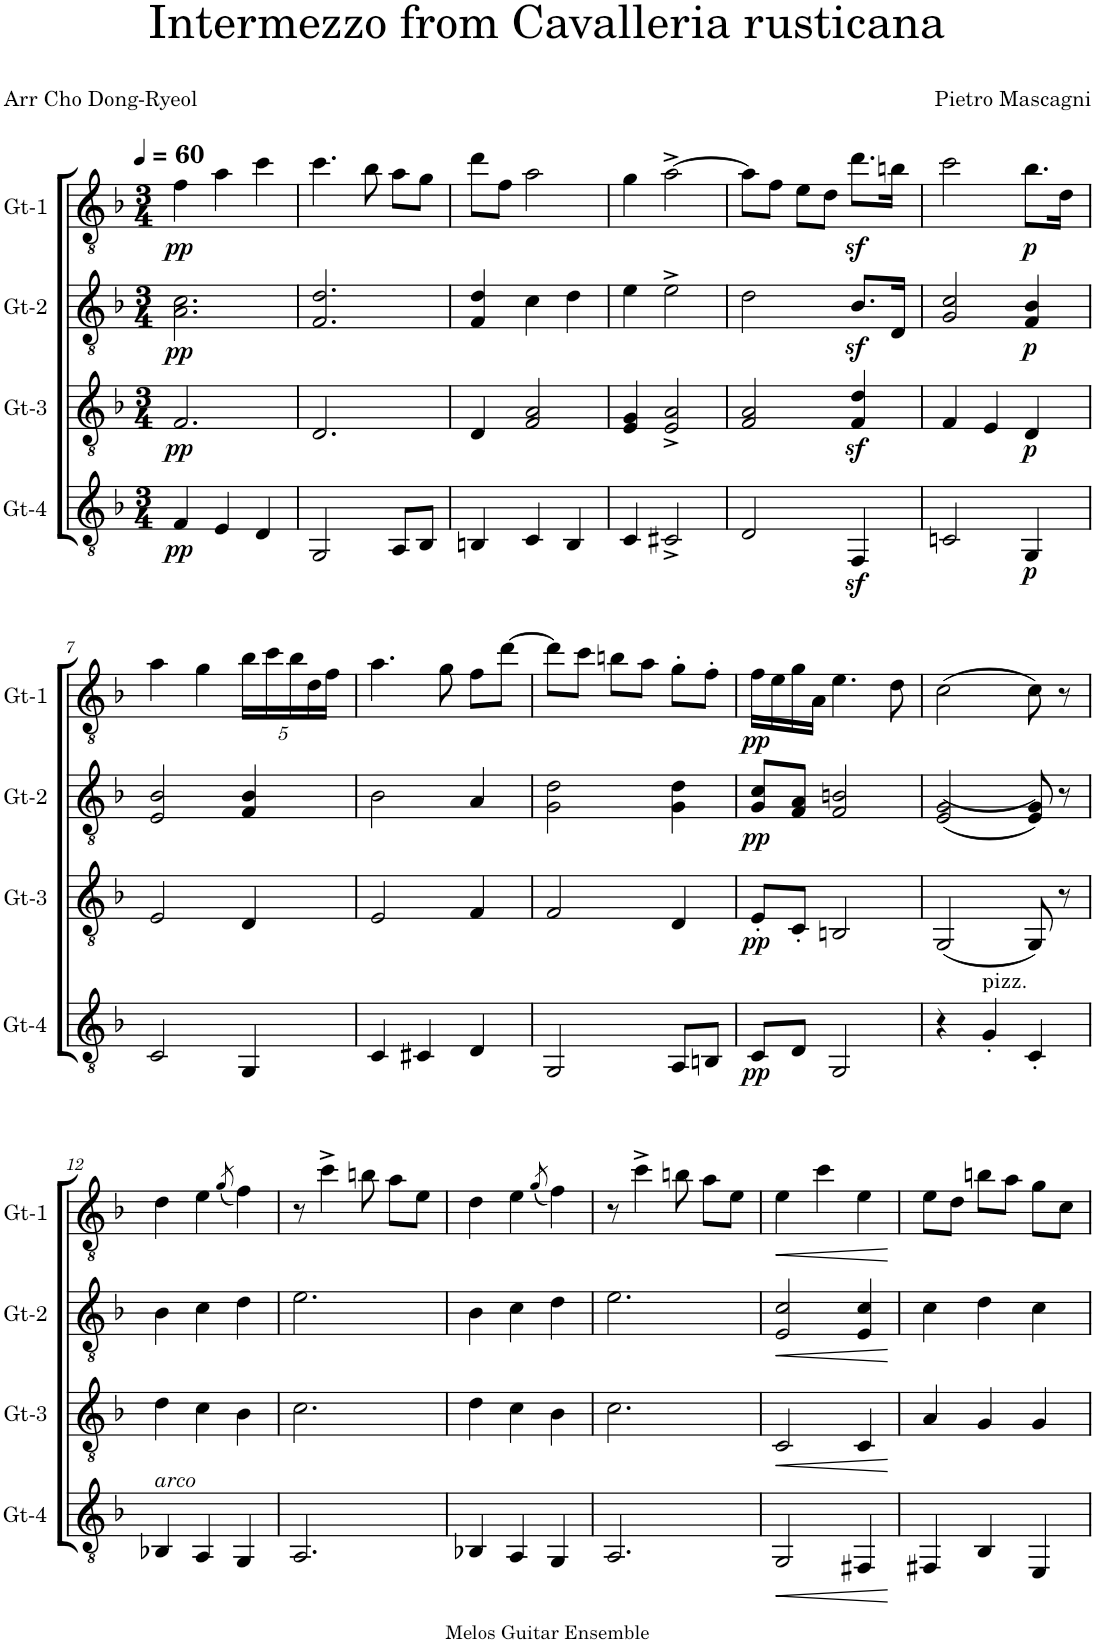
**kern	**dynam	**kern	**dynam	**kern	**dynam	**kern	**dynam
*part4	*part4	*part3	*part3	*part2	*part2	*part1	*part1
*staff4	*staff4	*staff3	*staff3	*staff2	*staff2	*staff1	*staff1
*I"Gt-4	*	*I"Gt-3	*	*I"Gt-2	*	*I"Gt-1	*
*I'Gt-4	*	*I'Gt-3	*	*I'Gt-2	*	*I'Gt-1	*
*clefGv2	*	*clefGv2	*	*clefGv2	*	*clefGv2	*
*k[b-]	*	*k[b-]	*	*k[b-]	*	*k[b-]	*
*M3/4	*	*M3/4	*	*M3/4	*	*M3/4	*
*MM60	*	*MM60	*	*MM60	*	*MM60	*
=1	=1	=1	=1	=1	=1	=1	=1
!	!LO:DY:b	!	!LO:DY:b	!	!LO:DY:b	!	!LO:DY:b
4F/	pp	2.F/	pp	2.A\ 2.c\	pp	4f\	pp
4E/	.	.	.	.	.	4a\	.
4D/	.	.	.	.	.	4cc\	.
=2	=2	=2	=2	=2	=2	=2	=2
2GG/	.	2.D/	.	2.F/ 2.d/	.	4.cc\	.
.	.	.	.	.	.	8b-\	.
8AA/L	.	.	.	.	.	8a\L	.
8BB-/J	.	.	.	.	.	8g\J	.
=3	=3	=3	=3	=3	=3	=3	=3
4BBn/	.	4D/	.	4F/ 4d/	.	8dd\L	.
.	.	.	.	.	.	8f\J	.
4C/	.	2F/ 2A/	.	4c\	.	2a\	.
4BB/	.	.	.	4d\	.	.	.
=4	=4	=4	=4	=4	=4	=4	=4
4C/	.	4E/ 4G/	.	4e\	.	4g\	.
2C#X^/	.	2E/^ 2A/^	.	2e^\	.	[2a^\	.
=5	=5	=5	=5	=5	=5	=5	=5
2D/	.	2F/ 2A/	.	2d\	.	8a\L]	.
.	.	.	.	.	.	8f\J	.
.	.	.	.	.	.	8e\L	.
.	.	.	.	.	.	8d\J	.
4FFz</	.	4F/z< 4d/z<	.	8.B-z</L	.	8.ddz<\L	.
.	.	.	.	16D/Jk	.	16bn\Jk	.
=6	=6	=6	=6	=6	=6	=6	=6
2Cn/	.	4F/	.	2G/ 2c/	.	2cc\	.
.	.	4E/	.	.	.	.	.
!	!LO:DY:b	!	!LO:DY:b	!	!LO:DY:b	!	!LO:DY:b
4GG/	p	4D/	p	4F/ 4B-/	p	8.b-\L	p
.	.	.	.	.	.	16d\Jk	.
!!LO:LB:g=z
=7	=7	=7	=7	=7	=7	=7	=7
2C/	.	2E/	.	2E/ 2B-/	.	4a\	.
.	.	.	.	.	.	4g\	.
*	*	*	*	*	*	*Xbrackettup	*
4GG/	.	4D/	.	4F/ 4B-/	.	20b-\LL	.
.	.	.	.	.	.	20cc\	.
.	.	.	.	.	.	20b-\	.
.	.	.	.	.	.	20d\	.
.	.	.	.	.	.	20f\JJ	.
=8	=8	=8	=8	=8	=8	=8	=8
4C/	.	2E/	.	2B-\	.	4.a\	.
4C#X/	.	.	.	.	.	.	.
.	.	.	.	.	.	8g\	.
4D/	.	4F/	.	4A/	.	8f\L	.
.	.	.	.	.	.	[8dd\J	.
=9	=9	=9	=9	=9	=9	=9	=9
2GG/	.	2F/	.	2G\ 2d\	.	8dd\L]	.
.	.	.	.	.	.	8cc\J	.
.	.	.	.	.	.	8bn\L	.
.	.	.	.	.	.	8a\J	.
8AA/L	.	4D/	.	4G\ 4d\	.	8g'\L	.
8BBn/J	.	.	.	.	.	8f'\J	.
=10	=10	=10	=10	=10	=10	=10	=10
!	!LO:DY:b	!	!LO:DY:b	!	!LO:DY:b	!	!LO:DY:b
8C/L	pp	8E'/L	pp	8G/ 8c/L	pp	16f\LL	pp
.	.	.	.	.	.	16e\	.
8D/J	.	8C'/J	.	8F/ 8A/J	.	16g\	.
.	.	.	.	.	.	16A\JJ	.
2GG/	.	2BBn/	.	2F/ 2Bn/	.	4.e\	.
.	.	.	.	.	.	8d\	.
=11	=11	=11	=11	=11	=11	=11	=11
4r	.	(2GG/	.	((2E/ 2G/	.	(2c\	.
!LO:TX:a:t=pizz.	!	!	!	!	!	!	!
4G'/	.	.	.	.	.	.	.
4C'/	.	8GG/)	.	8E/ 8G/))	.	8c\)	.
.	.	8r	.	8r	.	8r	.
!!LO:LB:g=z
=12	=12	=12	=12	=12	=12	=12	=12
!LO:TX:a:i:t=arco	!	!	!	!	!	!	!
4BB-X/	.	4d\	.	4B-\	.	4d\	.
4AA/	.	4c\	.	4c\	.	4e\	.
.	.	.	.	.	.	(8qg/	.
4GG/	.	4B-\	.	4d\	.	4f\)	.
=13	=13	=13	=13	=13	=13	=13	=13
2.AA/	.	2.c\	.	2.e\	.	8r	.
.	.	.	.	.	.	4cc^\	.
.	.	.	.	.	.	8bn\	.
.	.	.	.	.	.	8a\L	.
.	.	.	.	.	.	8e\J	.
=14	=14	=14	=14	=14	=14	=14	=14
4BB-X/	.	4d\	.	4B-\	.	4d\	.
4AA/	.	4c\	.	4c\	.	4e\	.
.	.	.	.	.	.	(8qg/	.
4GG/	.	4B-\	.	4d\	.	4f\)	.
=15	=15	=15	=15	=15	=15	=15	=15
2.AA/	.	2.c\	.	2.e\	.	8r	.
.	.	.	.	.	.	4cc^\	.
.	.	.	.	.	.	8bn\	.
.	.	.	.	.	.	8a\L	.
.	.	.	.	.	.	8e\J	.
=16	=16	=16	=16	=16	=16	=16	=16
!	!LO:HP:b	!	!LO:HP:b	!	!LO:HP:b	!	!LO:HP:b
2GG/	<	2C/	<	2E/ 2c/	<	4e\	<
.	.	.	.	.	.	4cc\	.
4FF#X/	.	4C/	.	4E/ 4c/	.	4e\	.
.	[	.	[	.	[	.	[
=17	=17	=17	=17	=17	=17	=17	=17
4FF#X/	.	4A/	.	4c\	.	8e\L	.
.	.	.	.	.	.	8d\J	.
4BB-/	.	4G/	.	4d\	.	8bn\L	.
.	.	.	.	.	.	8a\J	.
4EE/	.	4G/	.	4c\	.	8g\L	.
.	.	.	.	.	.	8c\J	.
=	=	=	=	=	=	=	=
*-	*-	*-	*-	*-	*-	*-	*-
